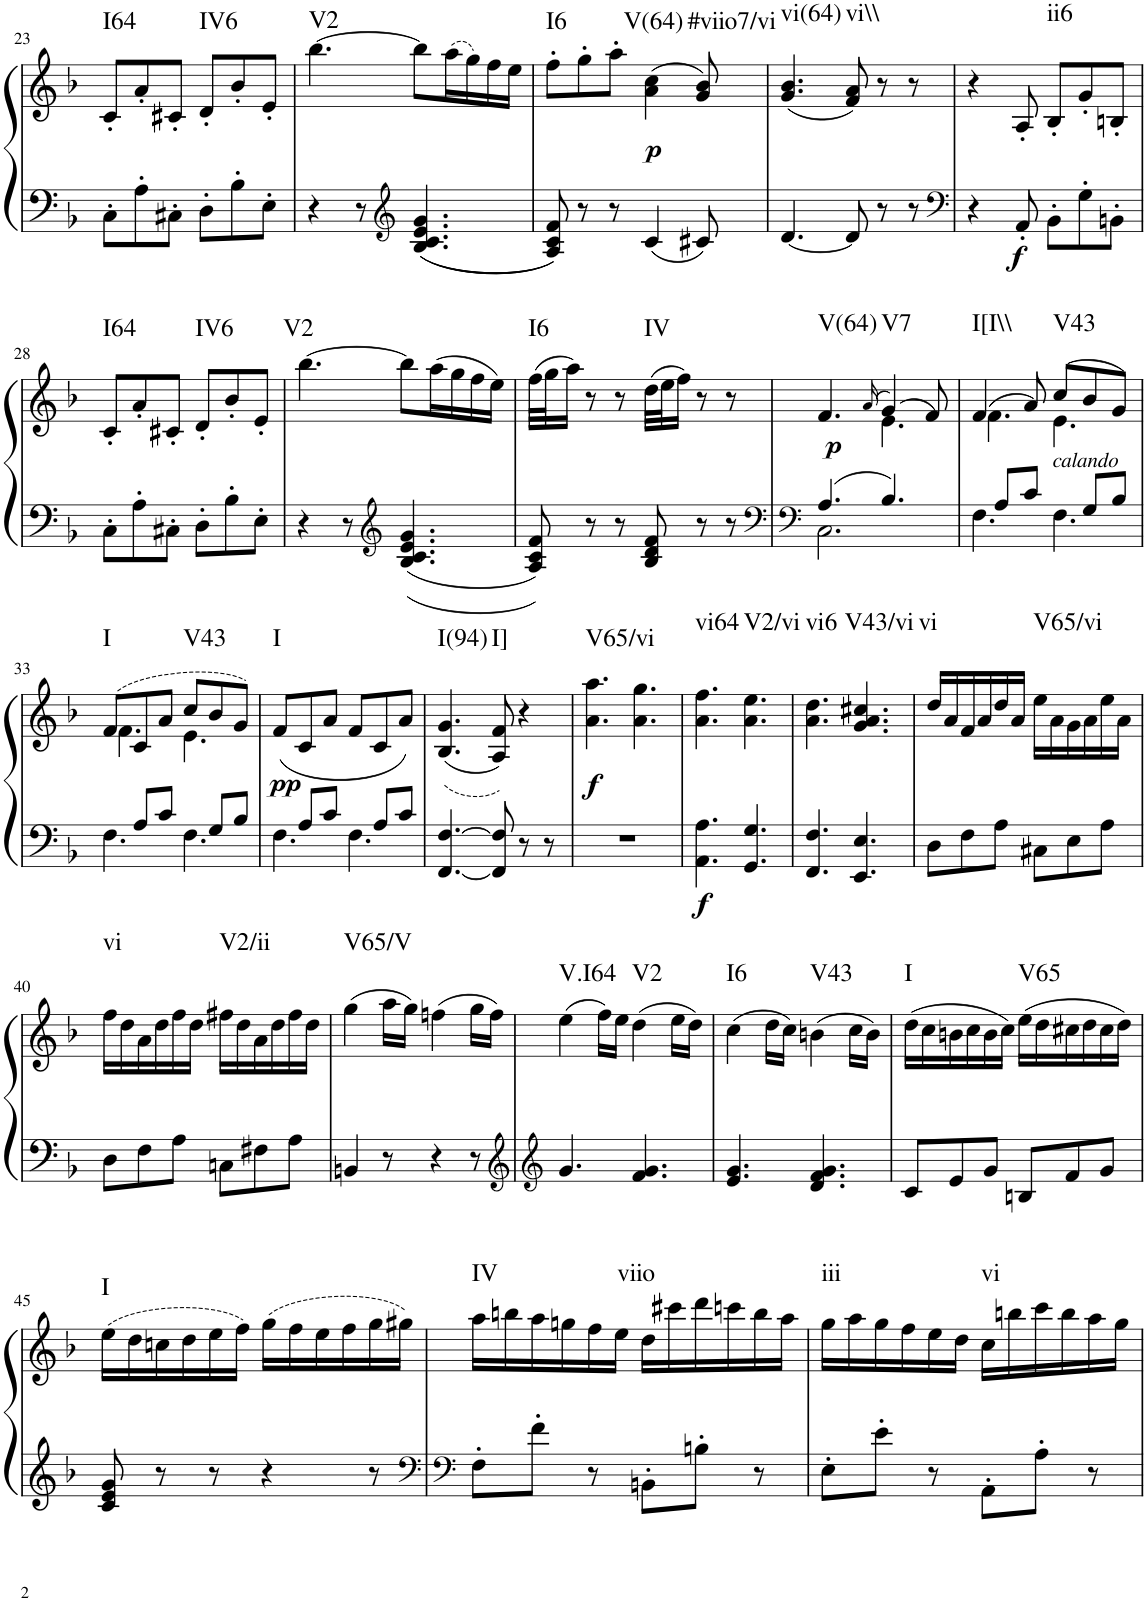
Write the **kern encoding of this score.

**kern	**kern	**dynam	**harte
*part1	*part1	*part1	*part1
*staff2	*staff1	*staff1/2	*
*I"Piano, Piano right	*	*	*
*I'Pno.	*	*	*
!!LO:PB:g=z
*clefF4	*clefG2	*	*
*k[b-]	*k[b-]	*	*
*M6/8	*M6/8	*	*
=23	=23	=23	=23
!	!	!	!LO:H:kt=I64
8C'\L	8c'/L	.	N
8A'\	8a'/	.	.
8C#X'\J	8c#X'/J	.	.
!	!	!	!LO:H:kt=IV6
8D'\L	8d'/L	.	N
8B-'\	8b-'/	.	.
8E'\J	8e'/J	.	.
=24	=24	=24	=24
!	!	!	!LO:H:kt=V2
4r	[4.bb-\	.	N
8r	.	.	.
*clefG2	*	*	*
4.B-/ 4.c/ 4.e/ 4.g/	8bb-\L]	.	.
.	(16aa\L	.	.
.	16gg\)	.	.
.	16ff\	.	.
.	16ee\JJ	.	.
=25	=25	=25	=25
!	!	!	!LO:H:kt=I6
8A/ 8c/ 8f/	8ff'\L	.	N
8r	8gg'\	.	.
8r	8aa'\J	.	.
!	!	!LO:DY:b	!LO:H:kt=V(64)
4c/	(4a\ 4cc\	p	N
!	!	!	!LO:H:kt=#viio7/vi
8c#X/	8g/ 8b-/)	.	N
=26	=26	=26	=26
!	!	!	!LO:H:kt=vi(64)
[4.d/	(4.g/ 4.b-/	.	N
!	!	!	!LO:H:kt=vi\\
8d/]	8f/ 8a/)	.	N
8r	8r	.	.
8r	8r	.	.
=27	=27	=27	=27
*clefF4	*	*	*
4r	4r	.	.
!	!	!LO:DY:b=2	!
8AA'/	8A'/	f	.
!	!	!	!LO:H:kt=ii6
8BB-'\L	8B-'/L	.	N
8G'\	8g'/	.	.
8BBn'\J	8Bn'/J	.	.
!!LO:LB:g=z
=28	=28	=28	=28
!	!	!	!LO:H:kt=I64
8C'\L	8c'/L	.	N
8A'\	8a'/	.	.
8C#X'\J	8c#X'/J	.	.
!	!	!	!LO:H:kt=IV6
8D'\L	8d'/L	.	N
8B-'\	8b-'/	.	.
8E'\J	8e'/J	.	.
=29	=29	=29	=29
!	!	!	!LO:H:kt=V2
4r	[4.bb-\	.	N
8r	.	.	.
*clefG2	*	*	*
4.B-/ 4.c/ 4.e/ 4.g/	8bb-\L]	.	.
.	(16aa\L	.	.
.	16gg\	.	.
.	16ff\	.	.
.	16ee\JJ)	.	.
=30	=30	=30	=30
!	!	!	!LO:H:kt=I6
8A/ 8c/ 8f/	(32ff\LLL	.	N
.	32gg\J	.	.
.	16aa\JJ)	.	.
8r	8r	.	.
8r	8r	.	.
!	!	!	!LO:H:kt=IV
8B-/ 8d/ 8f/	(32dd\LLL	.	N
.	32ee\J	.	.
.	16ff\JJ)	.	.
8r	8r	.	.
8r	8r	.	.
=31	=31	=31	=31
*clefF4	*	*	*
*^	*^	*	*
!	!	!	!	!LO:DY:b	!LO:H:kt=V(64)
4.A/	2.C\	4.f/	4.ryy	p	N
.	.	(16qa/	.	.	.
!	!	!	!	!	!LO:H:kt=V7
4.B-/	.	(4g/)	4.e\	.	N
.	.	8f/)	.	.	.
=32	=32	=32	=32	=32	=32
!	!	!	!	!	!LO:H:kt=I[I\\
8ryy	4.F\	(4f/	4.f\	.	N
8A/L	.	.	.	.	.
8c/J	.	8a/)	.	.	.
!	!	!LO:TX:b:i:t=calando	!	!	!LO:H:kt=V43
8ryy	4.F\	(8cc/L	4.e\	.	N
8G/L	.	8b-/	.	.	.
8B-/J	.	8g/J)	.	.	.
!!LO:LB:g=z	!!
=33	=33	=33	=33	=33	=33
!	!	!	!	!	!LO:H:kt=I
8ryy	4.F\	(8f/L	4.f\	.	N
8A/L	.	8c/	.	.	.
8c/J	.	8a/J	.	.	.
!	!	!	!	!	!LO:H:kt=V43
8ryy	4.F\	8cc/L	4.e\	.	N
8G/L	.	8b-/	.	.	.
8B-/J	.	8g/J)	.	.	.
*	*	*v	*v	*	*
=34	=34	=34	=34	=34
!	!	!	!LO:DY:b	!LO:H:kt=I
8ryy	4.F\	(8f/L	pp	N
8A/L	.	8c/	.	.
8c/J	.	8a/J	.	.
8ryy	4.F\	8f/L	.	.
8A/L	.	8c/	.	.
8c/J	.	8a/J)	.	.
*v	*v	*	*	*
=35	=35	=35	=35
!	!	!	!LO:H:kt=I(94)
[4.FF/ [4.F/	((4.B-/ 4.g/	.	N
!	!	!	!LO:H:kt=I]
8FF/] 8F/]	8A/ 8f/))	.	N
8r	4r	.	.
8r	.	.	.
=36	=36	=36	=36
!	!	!LO:DY:b	!LO:H:kt=V65/vi
2.r	4.a\ 4.aa\	f	N
.	4.a\ 4.gg\	.	.
=37	=37	=37	=37
!	!	!LO:DY:b=2	!LO:H:kt=vi64
4.AA\ 4.A\	4.a\ 4.ff\	f	N
!	!	!	!LO:H:kt=V2/vi
4.GG/ 4.G/	4.a\ 4.ee\	.	N
=38	=38	=38	=38
!	!	!	!LO:H:kt=vi6
4.FF/ 4.F/	4.a\ 4.dd\	.	N
!	!	!	!LO:H:kt=V43/vi
4.EE/ 4.E/	4.g/ 4.a/ 4.cc#X/	.	N
=39	=39	=39	=39
!	!	!	!LO:H:kt=vi
8D\L	16dd/LL	.	N
.	16a/	.	.
8F\	16f/	.	.
.	16a/	.	.
8A\J	16dd/	.	.
.	16a/JJ	.	.
!	!	!	!LO:H:kt=V65/vi
8C#X\L	16ee\LL	.	N
.	16a\	.	.
8E\	16g\	.	.
.	16a\	.	.
8A\J	16ee\	.	.
.	16a\JJ	.	.
!!LO:LB:g=z
=40	=40	=40	=40
!	!	!	!LO:H:kt=vi
8D\L	16ff\LL	.	N
.	16dd\	.	.
8F\	16a\	.	.
.	16dd\	.	.
8A\J	16ff\	.	.
.	16dd\JJ	.	.
!	!	!	!LO:H:kt=V2/ii
8Cn\L	16ff#X\LL	.	N
.	16dd\	.	.
8F#X\	16a\	.	.
.	16dd\	.	.
8A\J	16ff#\	.	.
.	16dd\JJ	.	.
=41	=41	=41	=41
!	!	!	!LO:H:kt=V65/V
4BBn/	(4gg\	.	N
8r	16aa\LL	.	.
.	16gg\JJ)	.	.
4r	(4ffn\	.	.
8r	16gg\LL	.	.
.	16ff\JJ)	.	.
=42	=42	=42	=42
*clefG2	*	*	*
!	!	!	!LO:H:kt=V.I64
4.g/	(4ee\	.	N
.	16ff\LL)	.	.
.	16ee\JJ	.	.
!	!	!	!LO:H:kt=V2
4.f/ 4.g/	(4dd\	.	N
.	16ee\LL	.	.
.	16dd\JJ)	.	.
=43	=43	=43	=43
!	!	!	!LO:H:kt=I6
4.e/ 4.g/	(4cc\	.	N
.	16dd\LL	.	.
.	16cc\JJ)	.	.
!	!	!	!LO:H:kt=V43
4.d/ 4.f/ 4.g/	(4bn\	.	N
.	16cc\LL	.	.
.	16b\JJ)	.	.
=44	=44	=44	=44
!	!	!	!LO:H:kt=I
8c/L	(16dd\LL	.	N
.	16cc\	.	.
8e/	16bn\	.	.
.	16cc\	.	.
8g/J	16b\	.	.
.	16cc\JJ)	.	.
!	!	!	!LO:H:kt=V65
8Bn/L	(16ee\LL	.	N
.	16dd\	.	.
8f/	16cc#X\	.	.
.	16dd\	.	.
8g/J	16cc#\	.	.
.	16dd\JJ)	.	.
!!LO:LB:g=z
=45	=45	=45	=45
!	!	!	!LO:H:kt=I
8c/ 8e/ 8g/	(16ee\LL	.	N
.	16dd\	.	.
8r	16ccn\	.	.
.	16dd\	.	.
8r	16ee\	.	.
.	16ff\JJ)	.	.
4r	(16gg\LL	.	.
.	16ff\	.	.
.	16ee\	.	.
.	16ff\	.	.
8r	16gg\	.	.
.	16gg#X\JJ)	.	.
=46	=46	=46	=46
*clefF4	*	*	*
!	!	!	!LO:H:kt=IV
8F'\L	16aa\LL	.	N
.	16bbn\	.	.
8f'\J	16aa\	.	.
.	16ggn\	.	.
8r	16ff\	.	.
.	16ee\JJ	.	.
!	!	!	!LO:H:kt=viio
8BBn'\L	16dd\LL	.	N
.	16ccc#X\	.	.
8Bn'\J	16ddd\	.	.
.	16cccn\	.	.
8r	16bb\	.	.
.	16aa\JJ	.	.
=47	=47	=47	=47
!	!	!	!LO:H:kt=iii
8E'\L	16gg\LL	.	N
.	16aa\	.	.
8e'\J	16gg\	.	.
.	16ff\	.	.
8r	16ee\	.	.
.	16dd\JJ	.	.
!	!	!	!LO:H:kt=vi
8AA'\L	16cc\LL	.	N
.	16bbn\	.	.
8A'\J	16ccc\	.	.
.	16bb\	.	.
8r	16aa\	.	.
.	16gg\JJ	.	.
=	=	=	=
*-	*-	*-	*-
